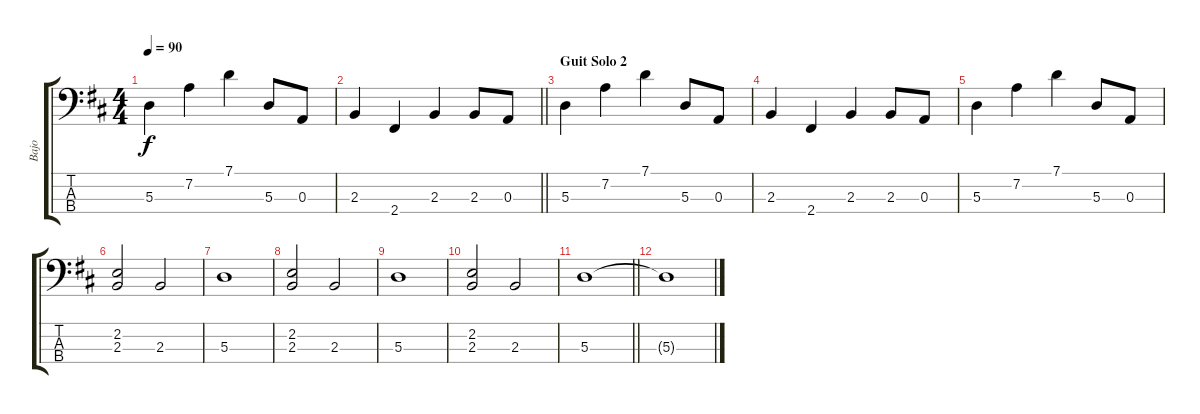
\track ("Bajo" "Bajo") {instrument electricbassfinger}
\staff {score tabs}
\tuning (G2 D2 A1 E1) {hide}
\ts (4 4)
\tempo 90
\clef f4
\ks d
5.3.4{dy f} 7.2.4 7.1.4 5.3.8 0.3.8 |
\barLineRight lightlight
2.3.4 2.4.4 2.3.4 2.3.8 0.3.8 |
\section ("" "Guit Solo 2")
5.3.4 7.2.4 7.1.4 5.3.8 0.3.8 |
2.3.4 2.4.4 2.3.4 2.3.8 0.3.8 |
5.3.4 7.2.4 7.1.4 5.3.8 0.3.8 |
(2.2 2.3).2 2.3.2 |
5.3.1 |
(2.2 2.3).2 2.3.2 |
5.3.1 |
(2.2 2.3).2 2.3.2 |
\barLineRight lightlight
5.3.1 |
5.3{t}.1
